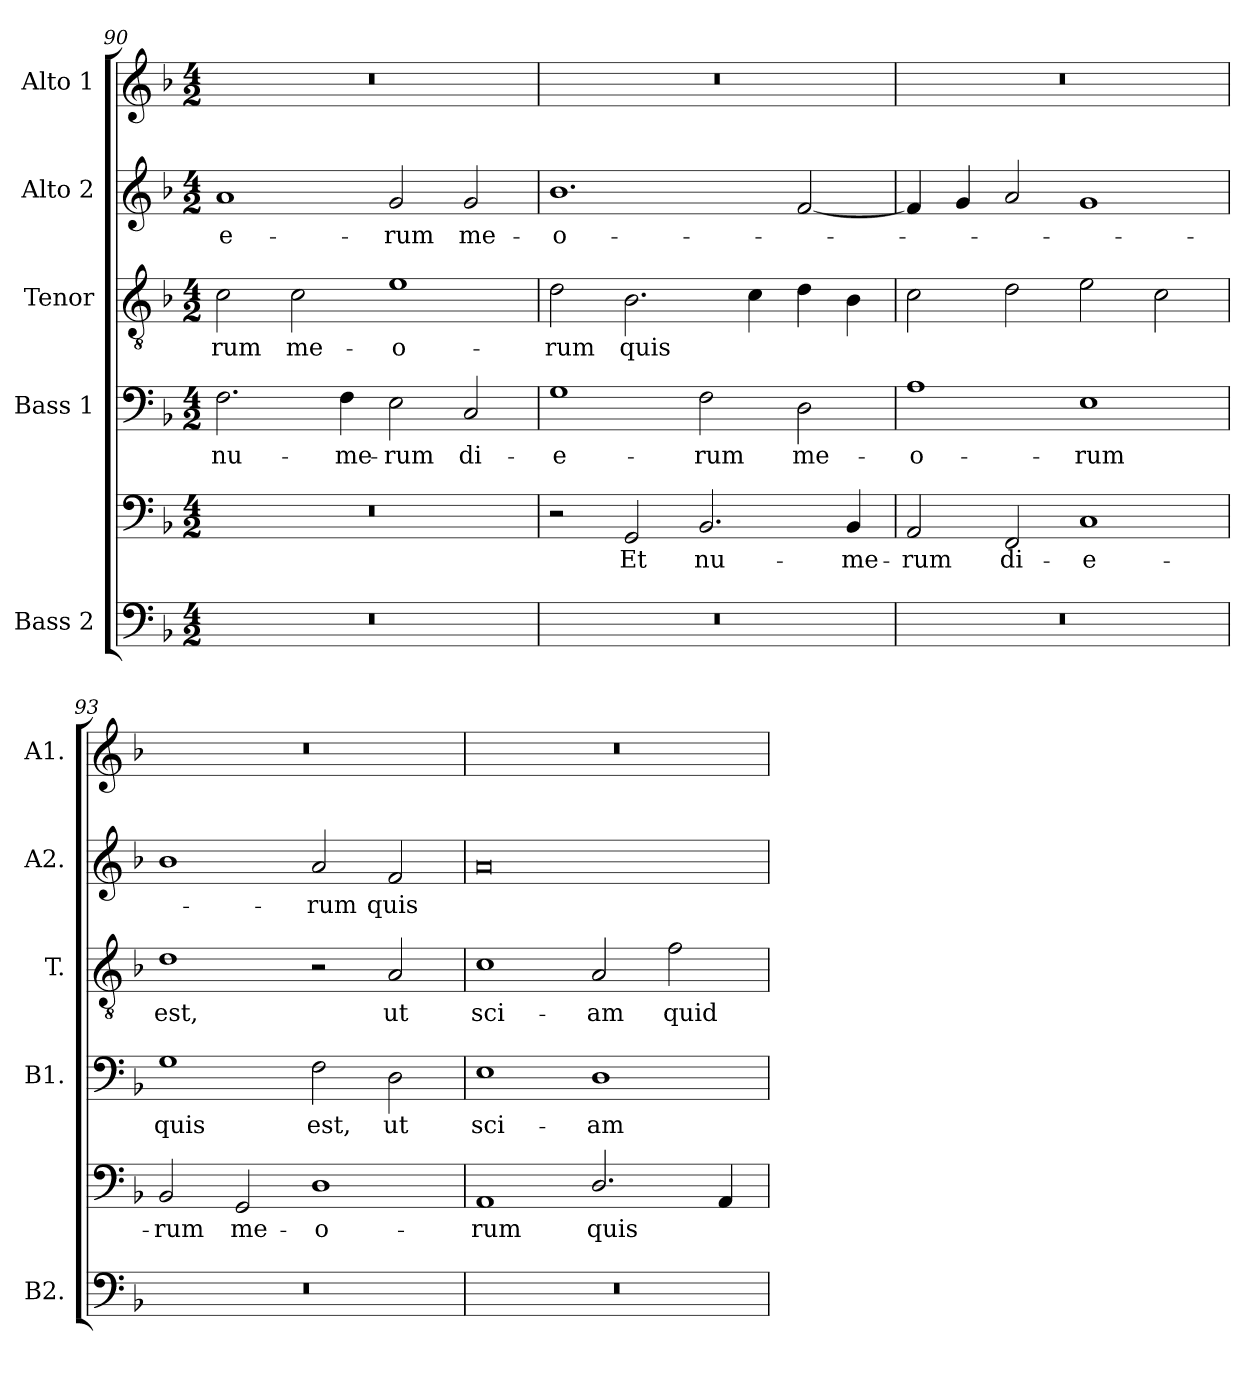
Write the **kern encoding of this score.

**kern	**kern	**text	**kern	**text	**kern	**text	**kern	**text	**kern
*part5	*part5	*part5	*part4	*part4	*part3	*part3	*part2	*part2	*part1
*staff6	*staff5	*staff5	*staff4	*staff4	*staff3	*staff3	*staff2	*staff2	*staff1
*I"Bass 2	*	*	*I"Bass 1	*	*I"Tenor	*	*I"Alto 2	*	*I"Alto 1
*I'B2.	*	*	*I'B1.	*	*I'T.	*	*I'A2.	*	*I'A1.
*clefF4	*clefF4	*	*clefF4	*	*clefGv2	*	*clefG2	*	*clefG2
*	*	*	*	*	*ITrd7c12	*	*	*	*
*k[b-]	*k[b-]	*	*k[b-]	*	*k[b-]	*	*k[b-]	*	*k[b-]
*F:	*F:	*	*F:	*	*F:	*	*F:	*	*F:
*M4/2	*M4/2	*	*M4/2	*	*M4/2	*	*M4/2	*	*M4/2
=90	=90	=90	=90	=90	=90	=90	=90	=90	=90
!LO:N:vis=1	!LO:N:vis=1	!	!	!	!	!	!	!	!
!	!	!	!	!LO:LY:b:color=#000000	!	!	!	!	!
!	!	!	!	!	!	!LO:LY:b:color=#000000	!	!	!
!	!	!	!	!	!	!	!	!LO:LY:b:color=#000000	!LO:N:vis=1
0r	0r	.	2.Fi\	nu-	2Ci\	-rum	1ai	-e-	0r
!	!	!	!	!	!	!LO:LY:b:color=#000000	!	!	!
.	.	.	.	.	2Ci\	me-	.	.	.
!	!	!	!	!LO:LY:b:color=#000000	!	!	!	!	!
.	.	.	4Fi\	-me-	.	.	.	.	.
!	!	!	!	!LO:LY:b:color=#000000	!	!	!	!	!
!	!	!	!	!	!	!LO:LY:b:color=#000000	!	!	!
!	!	!	!	!	!	!	!	!LO:LY:b:color=#000000	!
.	.	.	2Ei\	-rum	1Ei	-o-	2gi/	-rum	.
!	!	!	!	!LO:LY:b:color=#000000	!	!	!	!	!
!	!	!	!	!	!	!	!	!LO:LY:b:color=#000000	!
.	.	.	2Ci/	di-	.	.	2gi/	me-	.
=91	=91	=91	=91	=91	=91	=91	=91	=91	=91
!LO:N:vis=1	!	!	!	!	!	!	!	!	!
!	!	!	!	!LO:LY:b:color=#000000	!	!	!	!	!
!	!	!	!	!	!	!LO:LY:b:color=#000000	!	!	!
!	!	!	!	!	!	!	!	!LO:LY:b:color=#000000	!LO:N:vis=1
0r	2r	.	1Gi	-e-	2Di\	-rum	1.b-i	-o-	0r
!	!	!LO:LY:b:color=#000000	!	!	!	!	!	!	!
!	!	!	!	!	!	!LO:LY:b:color=#000000	!	!	!
.	2GGi/	Et	.	.	2.BB-i\	quis	.	.	.
!	!	!LO:LY:b:color=#000000	!	!	!	!	!	!	!
!	!	!	!	!LO:LY:b:color=#000000	!	!	!	!	!
.	2.BB-i/	nu-	2Fi\	-rum	.	.	.	.	.
.	.	.	.	.	4Ci\	.	.	.	.
!	!	!	!	!LO:LY:b:color=#000000	!	!	!	!	!
.	.	.	2Di\	me-	4Di\	.	[2fi/	.	.
!	!	!LO:LY:b:color=#000000	!	!	!	!	!	!	!
.	4BB-i/	-me-	.	.	4BB-i\	.	.	.	.
=92	=92	=92	=92	=92	=92	=92	=92	=92	=92
!LO:N:vis=1	!	!	!	!	!	!	!	!	!
!	!	!LO:LY:b:color=#000000	!	!	!	!	!	!	!
!	!	!	!	!LO:LY:b:color=#000000	!	!	!	!	!LO:N:vis=1
0r	2AAi/	-rum	1Ai	-o-	2Ci\	.	4fi/]	.	0r
.	.	.	.	.	.	.	4gi/	.	.
!	!	!LO:LY:b:color=#000000	!	!	!	!	!	!	!
.	2FFi/	di-	.	.	2Di\	.	2ai/	.	.
!	!	!LO:LY:b:color=#000000	!	!	!	!	!	!	!
!	!	!	!	!LO:LY:b:color=#000000	!	!	!	!	!
.	1Ci	-e-	1Ei	-rum	2Ei\	.	1gi	.	.
.	.	.	.	.	2Ci\	.	.	.	.
!!LO:LB:g=z
=93	=93	=93	=93	=93	=93	=93	=93	=93	=93
!LO:N:vis=1	!	!	!	!	!	!	!	!	!
!	!	!LO:LY:b:color=#000000	!	!	!	!	!	!	!
!	!	!	!	!LO:LY:b:color=#000000	!	!	!	!	!
!	!	!	!	!	!	!LO:LY:b:color=#000000	!	!	!LO:N:vis=1
0r	2BB-i/	-rum	1Gi	quis	1Di	est,	1b-i	.	0r
!	!	!LO:LY:b:color=#000000	!	!	!	!	!	!	!
.	2GGi/	me-	.	.	.	.	.	.	.
!	!	!LO:LY:b:color=#000000	!	!	!	!	!	!	!
!	!	!	!	!LO:LY:b:color=#000000	!	!	!	!	!
!	!	!	!	!	!	!	!	!LO:LY:b:color=#000000	!
.	1Di	-o-	2Fi\	est,	2r	.	2ai/	-rum	.
!	!	!	!	!LO:LY:b:color=#000000	!	!	!	!	!
!	!	!	!	!	!	!LO:LY:b:color=#000000	!	!	!
!	!	!	!	!	!	!	!	!LO:LY:b:color=#000000	!
.	.	.	2Di\	ut	2AAi/	ut	2fi/	quis	.
=94	=94	=94	=94	=94	=94	=94	=94	=94	=94
!LO:N:vis=1	!	!	!	!	!	!	!	!	!
!	!	!LO:LY:b:color=#000000	!	!	!	!	!	!	!
!	!	!	!	!LO:LY:b:color=#000000	!	!	!	!	!
!	!	!	!	!	!	!LO:LY:b:color=#000000	!	!	!LO:N:vis=1
0r	1AAi	-rum	1Ei	sci-	1Ci	sci-	0ai	.	0r
!	!	!LO:LY:b:color=#000000	!	!	!	!	!	!	!
!	!	!	!	!LO:LY:b:color=#000000	!	!	!	!	!
!	!	!	!	!	!	!LO:LY:b:color=#000000	!	!	!
.	2.Di/	quis	1Di	-am	2AAi/	-am	.	.	.
!	!	!	!	!	!	!LO:LY:b:color=#000000	!	!	!
.	.	.	.	.	2Fi\	quid	.	.	.
.	4AAi/	.	.	.	.	.	.	.	.
=	=	=	=	=	=	=	=	=	=
*-	*-	*-	*-	*-	*-	*-	*-	*-	*-
